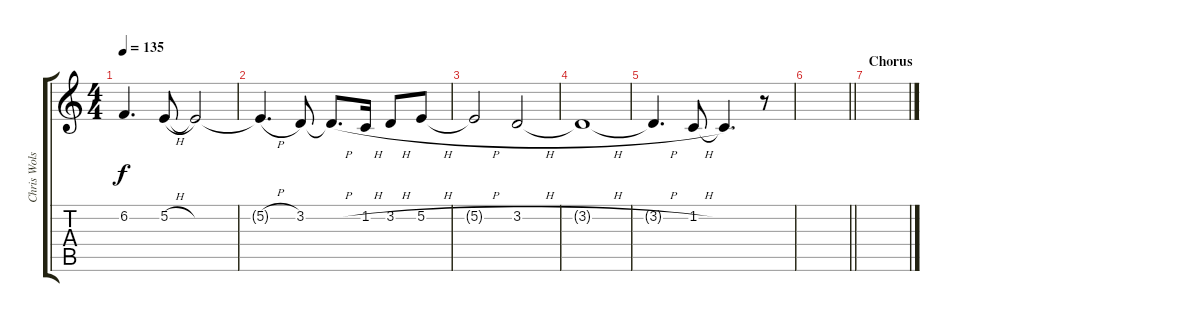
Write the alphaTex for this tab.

\track ("Chris Wolstenholme (Backing Vocals 1)" "Chris Wols") {instrument sopranosax}
\staff {score tabs}
\tuning (E4 B3 G3 D3 A2 E2) {hide}
\ts (4 4)
\tempo 135
\clef g2
\ks c
6.2{t}.4{d dy f} 5.2{h}.8 5.2{t}.2 |
5.2{h t}.4{d} 3.2.8 3.2{h t}.8{d} 1.2{h}.16 3.2{h}.8 5.2{h}.8 |
5.2{h t}.2 3.2{h}.2 |
3.2{h t}.1 |
3.2{h t}.4{d} 1.2{h}.8 1.2{t}.4{d} r.8 |
\barLineRight lightlight
|
\section ("" "Chorus")
